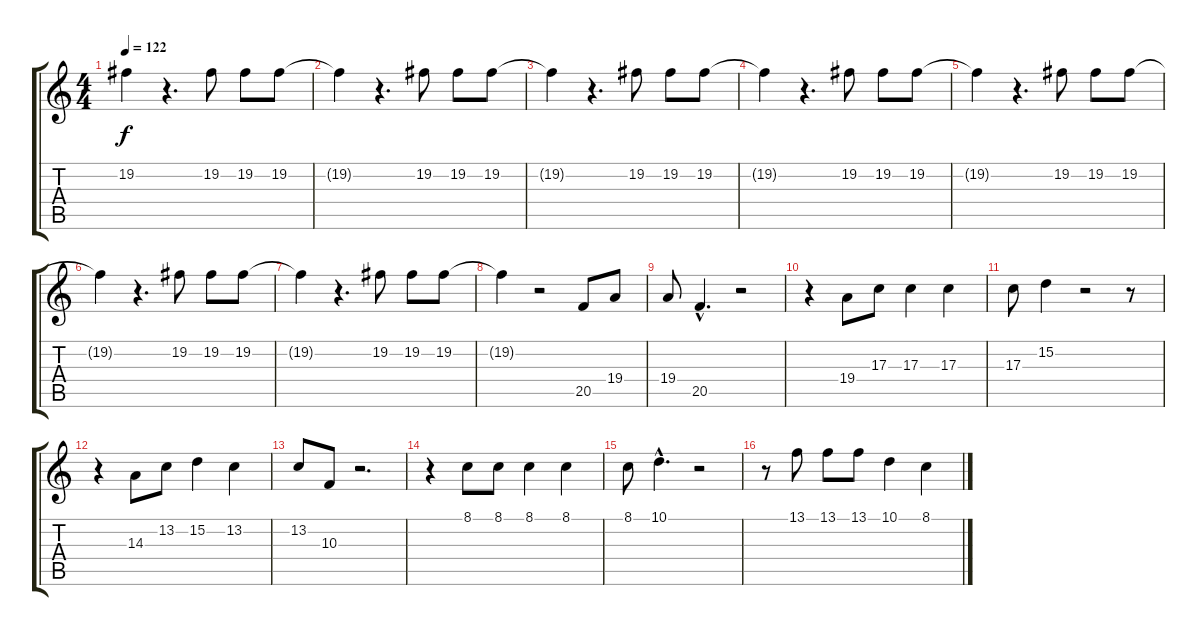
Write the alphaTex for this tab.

\track "" {instrument synthvoice}
\staff {score tabs}
\tuning (E4 B3 G3 D3 A2 E2) {hide}
\ts (4 4)
\tempo 122
\clef g2
\ks c
19.2{t}.4{dy f} r.4{d} 19.2.8 19.2.8 19.2.8 |
19.2{t}.4 r.4{d} 19.2.8 19.2.8 19.2.8 |
19.2{t}.4 r.4{d} 19.2.8 19.2.8 19.2.8 |
19.2{t}.4 r.4{d} 19.2.8 19.2.8 19.2.8 |
19.2{t}.4 r.4{d} 19.2.8 19.2.8 19.2.8 |
19.2{t}.4 r.4{d} 19.2.8 19.2.8 19.2.8 |
19.2{t}.4 r.4{d} 19.2.8 19.2.8 19.2.8 |
19.2{t}.4 r.2 20.5.8 19.4.8 |
19.4.8 20.5{hac}.4{d} r.2 |
r.4 19.4.8 17.3.8 17.3.4 17.3.4 |
17.3.8 15.2.4 r.2 r.8 |
r.4 14.3.8 13.2.8 15.2.4 13.2.4 |
13.2.8 10.3.8 r.2{d} |
r.4 8.1.8 8.1.8 8.1.4 8.1.4 |
8.1.8 10.1{hac}.4{d} r.2 |
r.8 13.1.8 13.1.8 13.1.8 10.1.4 8.1.4
